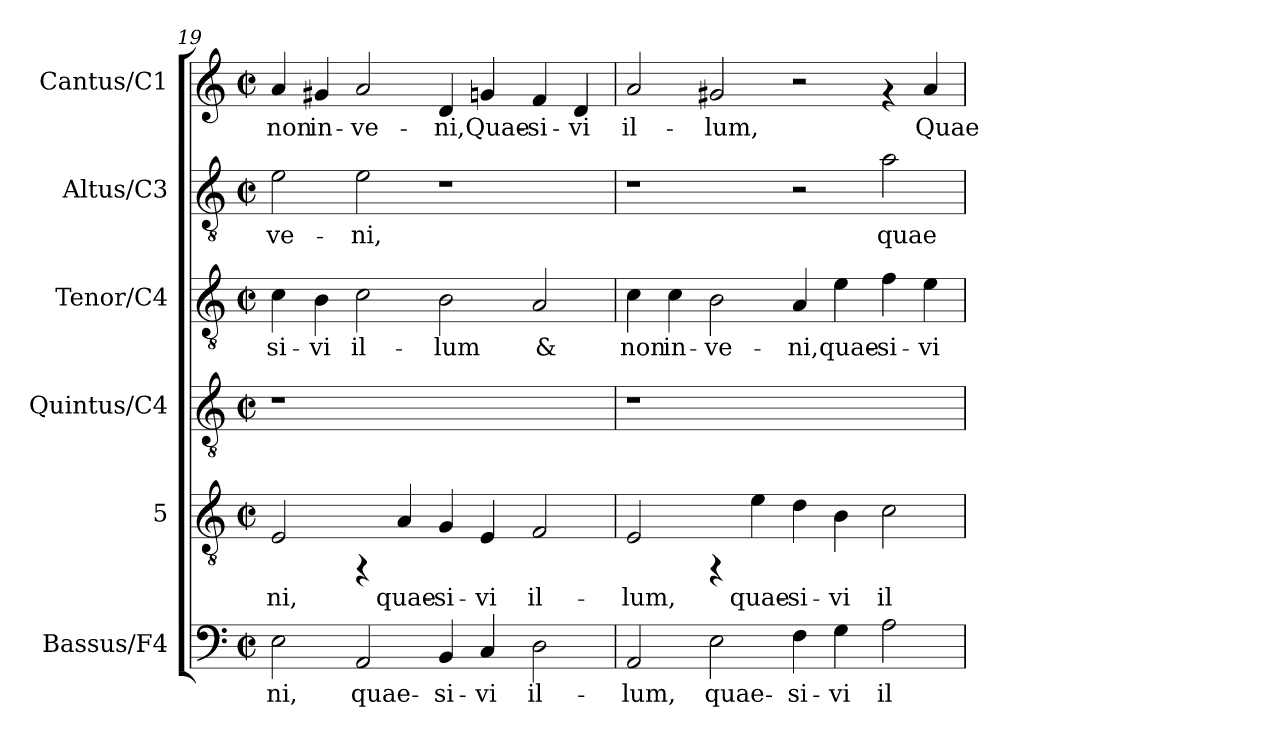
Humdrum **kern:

**kern	**text	**kern	**text	**kern	**kern	**text	**kern	**text	**kern	**text
*part6	*part6	*part5	*part5	*part4	*part3	*part3	*part2	*part2	*part1	*part1
*staff6	*staff6	*staff5	*staff5	*staff4	*staff3	*staff3	*staff2	*staff2	*staff1	*staff1
*I"Bassus/F4	*	*I"5	*	*I"Quintus/C4	*I"Tenor/C4	*	*I"Altus/C3	*	*I"Cantus/C1	*
*I'B	*	*	*	*	*I'T	*	*I'A	*	*I'C	*
*clefF4	*	*clefGv2	*	*clefGv2	*clefGv2	*	*clefGv2	*	*clefG2	*
*k[]	*	*k[]	*	*k[]	*k[]	*	*k[]	*	*k[]	*
*C:	*	*C:	*	*C:	*C:	*	*C:	*	*C:	*
*M2/2	*	*M2/2	*	*M2/2	*M2/2	*	*M2/2	*	*M2/2	*
*met(c|)	*	*met(c|)	*	*met(c|)	*met(c|)	*	*met(c|)	*	*met(c|)	*
=19	=19	=19	=19	=19	=19	=19	=19	=19	=19	=19
!	!LO:LY:b:cj	!	!LO:LY:b:cj	!	!	!LO:LY:b:cj	!	!LO:LY:b:cj	!	!LO:LY:b:cj
2E\	-ni,	2E/	-ni,	1r	4c\	-si-	2e\	-ve-	4a/	non
!	!	!	!	!	!	!LO:LY:b:cj	!	!	!	!LO:LY:b:cj
.	.	.	.	.	4B\	-vi	.	.	4g#X/	in-
!	!LO:LY:b:cj	!	!	!	!	!LO:LY:b:cj	!	!LO:LY:b:cj	!	!LO:LY:b:cj
2AA/	quae-	4rFF	.	.	2c\	il-	2e\	-ni,	2a/	-ve-
!	!	!	!LO:LY:b:cj	!	!	!	!	!	!	!
.	.	4A/	quae-	.	.	.	.	.	.	.
!	!LO:LY:b:cj	!	!LO:LY:b:cj	!	!	!LO:LY:b:cj	!	!	!	!LO:LY:b:cj
4BB/	-si-	4G/	-si-	1ryy	2B\	-lum	1r	.	4d/	-ni,
!	!LO:LY:b:cj	!	!LO:LY:b:cj	!	!	!	!	!	!	!LO:LY:b:cj
4C/	-vi	4E/	-vi	.	.	.	.	.	4gn/	Quae-
!	!LO:LY:b:cj	!	!LO:LY:b:cj	!	!	!LO:LY:b:cj	!	!	!	!LO:LY:b:cj
2D\	il-	2F/	il-	.	2A/	&	.	.	4f/	-si-
!	!	!	!	!	!	!	!	!	!	!LO:LY:b:cj
.	.	.	.	.	.	.	.	.	4d/	-vi
!!LO:LB:g=z
=20	=20	=20	=20	=20	=20	=20	=20	=20	=20	=20
!	!LO:LY:b:cj	!	!LO:LY:b:cj	!	!	!LO:LY:b:cj	!	!	!	!LO:LY:b:cj
2AA/	-lum,	2E/	-lum,	1r	4c\	non	1r	.	2a/	il-
!	!	!	!	!	!	!LO:LY:b:cj	!	!	!	!
.	.	.	.	.	4c\	in-	.	.	.	.
!	!LO:LY:b:cj	!	!	!	!	!LO:LY:b:cj	!	!	!	!LO:LY:b:cj
2E\	quae-	4rFF	.	.	2B\	-ve-	.	.	2g#X/	-lum,
!	!	!	!LO:LY:b:cj	!	!	!	!	!	!	!
.	.	4e\	quae-	.	.	.	.	.	.	.
!	!LO:LY:b:cj	!	!LO:LY:b:cj	!	!	!LO:LY:b:cj	!	!	!	!
4F\	-si-	4d\	-si-	1ryy	4A/	-ni,	2r	.	2r	.
!	!LO:LY:b:cj	!	!LO:LY:b:cj	!	!	!LO:LY:b:cj	!	!	!	!
4G\	-vi	4B\	-vi	.	4e\	quae-	.	.	.	.
!	!LO:LY:b:cj	!	!LO:LY:b:cj	!	!	!LO:LY:b:cj	!	!LO:LY:b:cj	!	!
2A\	il-	2c\	il-	.	4f\	-si-	2a\	quae-	4rf	.
!	!	!	!	!	!	!LO:LY:b:cj	!	!	!	!LO:LY:b:cj
.	.	.	.	.	4e\	-vi	.	.	4a/	Quae-
=	=	=	=	=	=	=	=	=	=	=
*-	*-	*-	*-	*-	*-	*-	*-	*-	*-	*-
